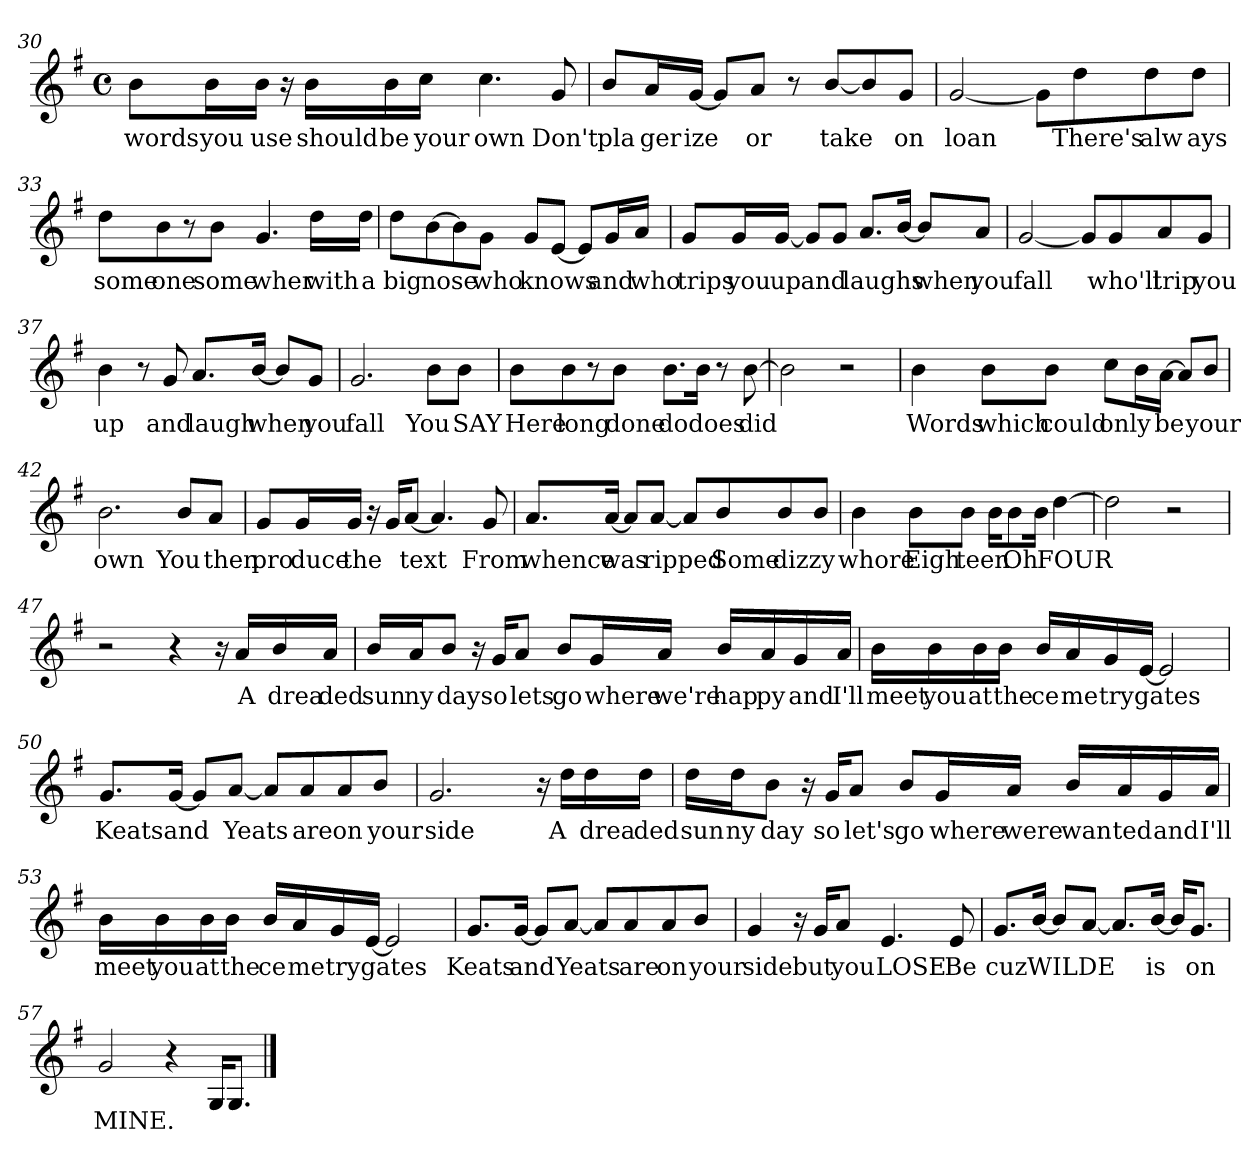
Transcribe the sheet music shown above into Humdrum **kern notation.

**kern	**text
*part1	*part1
*staff1	*staff1
!!LO:PB:g=z
*clefG2	*
*k[f#]	*
*G:	*
*M4/4	*
*met(c)	*
=30	=30
8b\L	words
16b\L	you
16b\JJ	use
16r	.
16b\LL	should
16b\	be
16cc\JJ	your
4.cc\	own
8g/	Don't
=31	=31
8b/L	pla
16a/L	ger
[16g/JJ	ize
8g/L]	.
8a/J	or
8r	.
[8b/L	take
8b/]	.
8g/J	on
=32	=32
[2g/	loan
8g\L]	.
8dd\	There's
8dd\	alw
8dd\J	ays
!!LO:LB:g=z
=33	=33
8dd\L	some
8b\	one
8r	.
8b\J	some
4.g/	wher
16dd\LL	with
16dd\JJ	a
=34	=34
8dd\L	big
[8b\	nose
8b\]	.
8g\J	who
8g/L	knows
[8e/J	.
8e/L]	.
16g/L	and
16a/JJ	who
=35	=35
8g/L	trips
16g/L	you
[16g/JJ	up
8g/L]	and
8g/J	.
8.a/L	laughs
[16b/Jk	.
8b/L]	when
8a/J	you
!!LO:LB:g=z
=36	=36
[2g/	fall
8g/L]	.
8g/	who'll
8a/	trip
8g/J	you
=37	=37
4b\	up
8r	.
8g/	and
8.a/L	laugh
[16b/Jk	when
8b/L]	.
8g/J	you
=38	=38
2.g/	fall
8b\L	You
8b\J	SAY
!!LO:LB:g=z
=39	=39
8b\L	Here
8b\	long
8r	.
8b\J	done
8.b\L	do
16b\Jk	does
8r	.
[8b\	did
=40	=40
2b\]	.
2r	.
=41	=41
4b\	Words
8b\L	which
8b\J	could
8cc\L	on
16b\L	ly
[16a\JJ	be
8a/L]	.
8b/J	your
=42	=42
2.b\	own
8b/L	You
8a/J	then
!!LO:LB:g=z
=43	=43
8g/L	pro
16g/L	duce
16g/JJ	the
16r	.
16g/KL	.
[8a/J	text
4.a/]	.
8g/	From
=44	=44
8.a/L	whence
[16a/Jk	was
8a/L]	.
[8a/J	ripped
8a/L]	.
8b/	Some
8b/	diz
8b/J	zy
=45	=45
4b\	whore
8b\L	Eigh
8b\J	teen
16b\KL	.
8b\	Oh
16b\Jk	.
[4dd\	FOUR
=46	=46
2dd\]	.
2r	.
!!LO:LB:g=z
=47	=47
2r	.
4r	.
16r	.
16a/LL	A
16b/	drea
16a/JJ	ded
=48	=48
16b/LL	sun
16a/J	ny
8b/J	day
16r	.
16g/KL	so
8a/J	lets
8b/L	go
16g/L	where
16a/JJ	we're
16b/LL	hap
16a/	py
16g/	and
16a/JJ	I'll
!!LO:LB:g=z
=49	=49
16b\LL	meet
16b\	you
16b\	at
16b\JJ	the
16b/LL	ce
16a/	me
16g/	try
[16e/JJ	gates
2e/]	.
=50	=50
8.g/L	Keats
[16g/Jk	and
8g/L]	.
[8a/J	Yeats
8a/L]	.
8a/	are
8a/	on
8b/J	your
=51	=51
2.g/	side
16r	.
16dd\LL	A
16dd\	drea
16dd\JJ	ded
!!LO:LB:g=z
=52	=52
16dd\LL	sun
16dd\J	ny
8b\J	day
16r	.
16g/KL	so
8a/J	let's
8b/L	go
16g/L	where
16a/JJ	were
16b/LL	wan
16a/	ted
16g/	and
16a/JJ	I'll
=53	=53
16b\LL	meet
16b\	you
16b\	at
16b\JJ	the
16b/LL	ce
16a/	me
16g/	try
[16e/JJ	gates
2e/]	.
!!LO:LB:g=z
=54	=54
8.g/L	Keats
[16g/Jk	and
8g/L]	.
[8a/J	Yeats
8a/L]	.
8a/	are
8a/	on
8b/J	your
=55	=55
4g/	side
16r	.
16g/KL	but
8a/J	you
4.e/	LOSE
8e/	Be
=56	=56
8.g/L	cuz
[16b/Jk	WILDE
8b/L]	.
[8a/J	.
8.a/L]	.
[16b/Jk	is
16b/KL]	.
8.g/J	on
=57	=57
2g/	MINE.
4r	.
16G/KL	.
8.G/J	.
==	==
*-	*-
